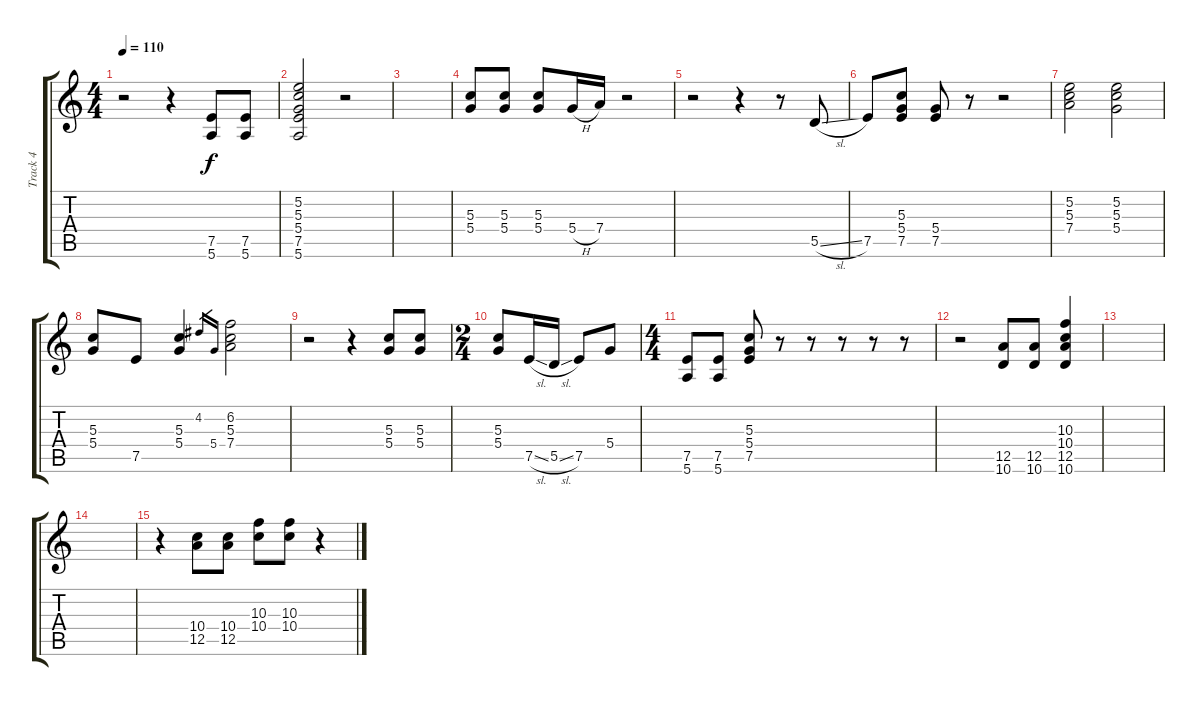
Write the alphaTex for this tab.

\track ("Track 4" "Track 4") {instrument electricguitarclean}
\staff {score tabs}
\tuning (E4 B3 G3 D3 A2 E2) {hide}
\ts (4 4)
\tempo 110
\clef g2
\ks c
r.2{dy f} r.4 (7.5 5.6).8 (7.5 5.6).8 |
(5.2 5.3 5.4 7.5 5.6).2 r.2 |
|
(5.3 5.4).8 (5.3 5.4).8 (5.3 5.4).8 5.4{h}.16 7.4.16 r.2 |
r.2 r.4 r.8 5.5{sl}.8 |
7.5.8 (5.3 5.4 7.5).8 (5.4 7.5).8 r.8 r.2 |
(5.2 5.3 7.4).2 (5.2 5.3 5.4).2 |
(5.3 5.4).8 7.5.8 (5.3 5.4).4 4.2.16{gr} 5.4.16{gr} (6.2 5.3 7.4).2 |
r.2 r.4 (5.3 5.4).8 (5.3 5.4).8 |
\ts (2 4)
(5.3 5.4).8 7.5{sl}.16 5.5{sl}.16 7.5.8 5.4.8 |
\ts (4 4)
(7.5 5.6).8 (7.5 5.6).8 (5.3 5.4 7.5).8 r.8 r.8 r.8 r.8 r.8 |
r.2 (12.5 10.6).8 (12.5 10.6).8 (10.3 10.4 12.5 10.6).4 |
|
|
r.4 (10.4 12.5).8 (10.4 12.5).8 (10.3 10.4).8 (10.3 10.4).8 r.4
